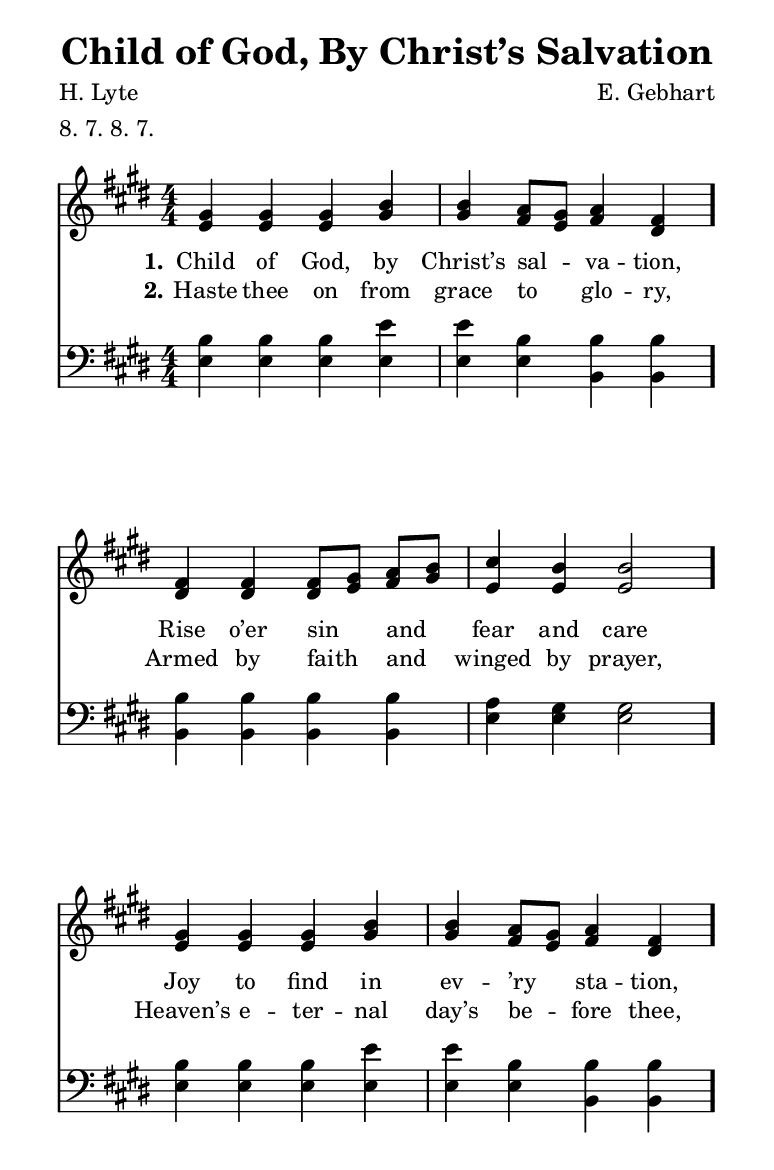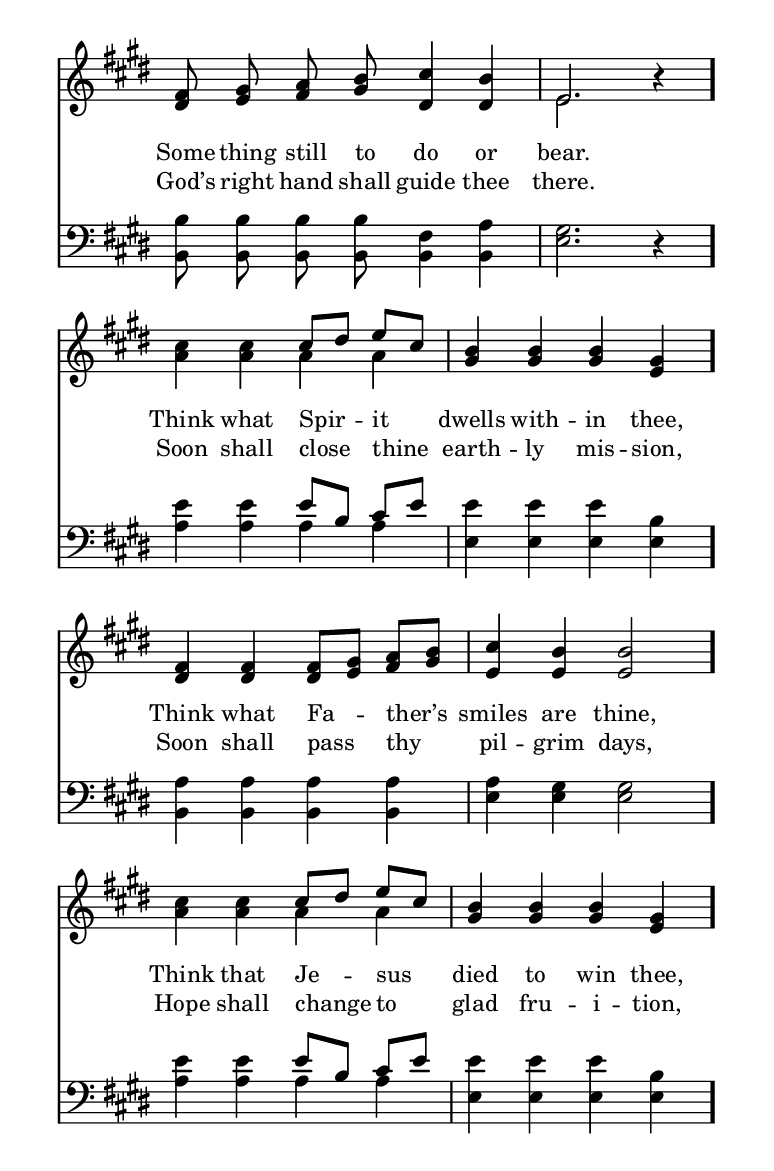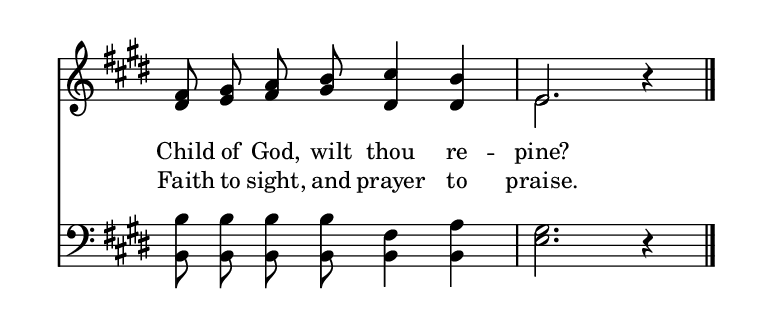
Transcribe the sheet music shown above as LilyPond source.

\include "common/global.ily"
\paper {
  \include "common/paper.ily"
  %ragged-bottom = ##t
  %ragged-last-bottom = ##t
  systems-per-page = ##f
  %page-count = ##f
}

\header{
  hymnnumber = "156"
  title = "Child of God, By Christ’s Salvation"
  tunename = ""
  meter = "8. 7. 8. 7."
  poet = "H. Lyte"
  composer = "E. Gebhart"
  %copyright = ""
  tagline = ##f
}

global = {
  \include "common/overrides.ily"
  \override Staff.TimeSignature.style = #'numbered
  \time 4/4
  \override Score.MetronomeMark.transparent = ##t % hide all fermata changes too
  \tempo 4=80
  \key e \major
  \autoBeamOff
}

notesSoprano = {
\global
\relative c'' {

  gis4 gis gis b | b a8[ gis] a4 fis |
  fis4 fis fis8[ gis] a[ b] | cis4 b b2
  gis4 gis gis b | b a8[ gis] a4 fis |
  fis8 gis a b cis4 b | e,2. r4 |

  cis'4 cis cis8[ dis] e[ cis] | b4 b b gis |
  fis4 fis fis8[ gis] a[ b] | cis4 b b2 |
  cis4 cis cis8[ dis] e[ cis] | b4 b b gis |
  fis8 gis a b cis4 b | e,2. r4 |

  \bar "|."

}
}

notesAlto = {
\global
\relative e' {

  e4 e e gis | gis fis8[ e] fis4 dis |
  dis4 dis dis8[ e] fis[ gis] | e4 e e2 |
  e4 e e gis | gis fis8[ e] fis4 dis |
  dis8 e fis gis dis4 dis | e2. r4 |

  a4 a a a | gis gis gis e |
  dis4 dis dis8[ e] fis[ gis] | e4 e e2 |
  a4 a a a | gis gis gis e |
  dis8 e fis gis dis4 dis | e2. r4 |

}
}

notesTenor = {
\global
\relative a {

  b4 b b e | e b b b |
  b b b b | a gis gis2 |
  b4 b b e | e b b b |
  b8 b b b fis4 a | gis2. r4 |

  e'4 e e8[ b] cis[ e] | e4 e e b |
  a4 a a a | a gis gis2 |
  e'4 e e8[ b] cis[ e] | e4 e e b |
  b8 b b b fis4 a | gis2. r4 |

}
}

notesBass = {
\global
\relative f {

  e4 e e e | e e b b |
  b4 b b b | e e e2 |
  e4 e e e | e e b b |
  b8 b b b b4 b | e2. r4 |

  a4 a a a | e e e e | 
  b4 b b b | e e e2 |
  a4 a a a | e e e e | 
  b8 b b b b4 b | e2. r4 |

}
}

wordsA = \lyricmode {
\set stanza = "1."

Child of God, by Christ’s sal -- va -- tion, \bar "."
Rise o’er sin and fear and care \bar "."
Joy to find in ev -- ’ry sta -- tion, \bar "."
Some -- thing still to do or bear. \bar "."
Think what Spir -- it dwells with -- in thee, \bar "."
Think what Fa -- ther’s smiles are thine, \bar "."
Think that Je -- sus died to win thee, \bar "."
Child of God, wilt thou re -- pine? \bar "."

}

wordsB = \lyricmode {
\set stanza = "2."

Haste thee on from grace to glo -- ry,
Armed by faith and winged by prayer,
Heaven’s e -- ter -- nal day’s be -- fore thee,
God’s right hand shall guide thee there.
Soon shall close thine earth -- ly mis -- sion,
Soon shall pass thy pil -- grim days,
Hope shall change to glad fru -- i -- tion,
Faith to sight, and prayer to praise.

}

\score {
  \context ChoirStaff <<
    \context Staff = upper <<
      \set ChoirStaff.systemStartDelimiter = #'SystemStartBar
      \set ChoirStaff.printPartCombineTexts = ##f
      \partcombine #'(2 . 9) \notesSoprano \notesAlto
      \context NullVoice = sopranos { \voiceOne << \notesSoprano >> }
      \context NullVoice = altos { \voiceTwo << \notesAlto >> }
      \context Lyrics = one   \lyricsto sopranos \wordsA
      \context Lyrics = two   \lyricsto sopranos \wordsB
    >>
    \context Staff = men <<
      \clef bass
      \set ChoirStaff.printPartCombineTexts = ##f
      \partcombine #'(2 . 9) \notesTenor \notesBass
      \context NullVoice = tenors { \voiceOne << \notesTenor >> }
      \context NullVoice = basses { \voiceTwo << \notesBass >> }
    >>
  >>
  \layout {
    \include "common/layout.ily"
  }
  \midi{
    \include "common/midi.ily"
  }
}

\version "2.19.49"  % necessary for upgrading to future LilyPond versions.

% vi:set et ts=2 sw=2 ai nocindent syntax=lilypond:
